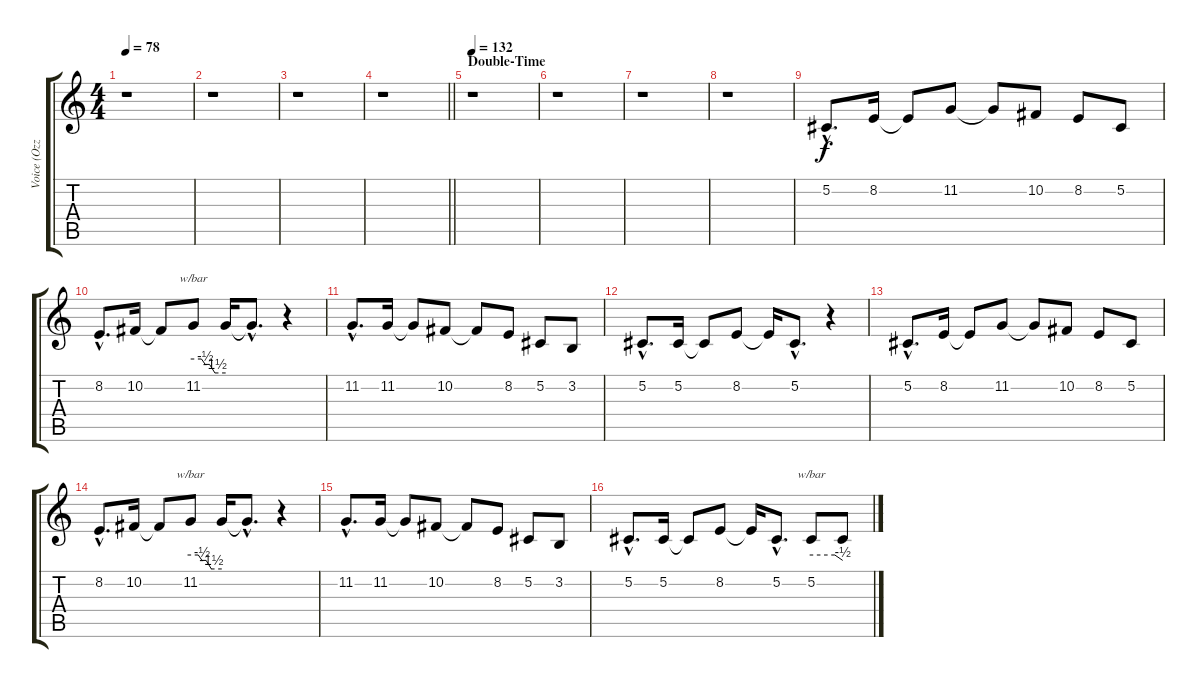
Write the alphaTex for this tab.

\track ("Voice (Ozzy Osbourne)" "Voice (Ozz") {instrument altosax}
\staff {score tabs}
\tuning (Db4 Ab3 E3 B2 Gb2 Db2) {hide}
\ts (4 4)
\tempo 78
\clef g2
\ks c
r.1{dy f} |
r.1 |
r.1 |
\barLineRight lightlight
r.1 |
\section ("" "Double-Time")
\tempo 132
r.1 |
r.1 |
r.1 |
r.1 |
5.2{hac}.8{d} 8.2.16 8.2{t}.8 11.2.8 11.2{t}.8 10.2.8 8.2.8 5.2.8 |
8.2{hac}.8{d} 10.2.16 10.2{t}.8 11.2.8{tbe (custom default 0 0 15 0 22 -2 30 -2 40 -6 60 -6)} 11.2{t}.16 11.2{hac t}.8{d} r.4 |
11.2{hac}.8{d} 11.2.16 11.2{t}.8 10.2.8 10.2{t}.8 8.2.8 5.2.8 3.2.8 |
5.2{hac}.8{d} 5.2.16 5.2{t}.8 8.2.8 8.2{t}.16 5.2{hac}.8{d} r.4 |
5.2{hac}.8{d} 8.2.16 8.2{t}.8 11.2.8 11.2{t}.8 10.2.8 8.2.8 5.2.8 |
8.2{hac}.8{d} 10.2.16 10.2{t}.8 11.2.8{tbe (custom default 0 0 15 0 22 -2 30 -2 40 -6 60 -6)} 11.2{t}.16 11.2{hac t}.8{d} r.4 |
11.2{hac}.8{d} 11.2.16 11.2{t}.8 10.2.8 10.2{t}.8 8.2.8 5.2.8 3.2.8 |
5.2{hac}.8{d} 5.2.16 5.2{t}.8 8.2.8 8.2{t}.16 5.2{hac}.8{d} 5.2.8{tbe (custom default 0 0 45 0 60 -2)} 5.2{t}.8
